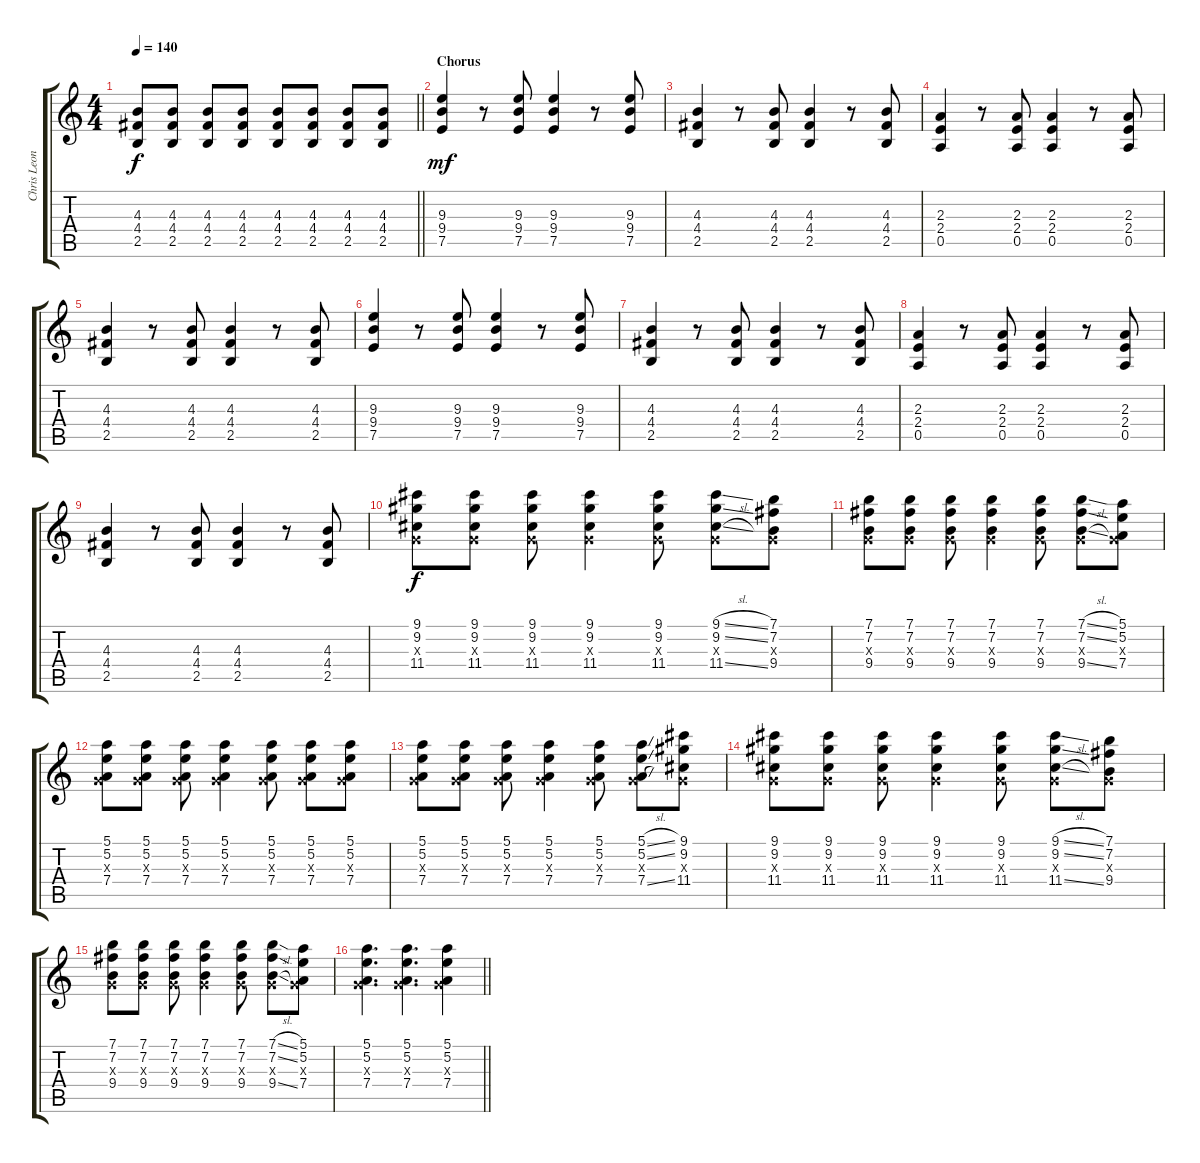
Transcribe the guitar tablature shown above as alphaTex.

\track ("Chris Leonard (3rd Guitarist)" "Chris Leon") {instrument distortionguitar}
\staff {score tabs}
\tuning (E4 B3 G3 D3 A2 E2) {hide}
\ts (4 4)
\tempo 140
\clef g2
\barLineRight lightlight
\ks c
(4.3 4.4 2.5).8{dy f} (4.3 4.4 2.5).8 (4.3 4.4 2.5).8 (4.3 4.4 2.5).8 (4.3 4.4 2.5).8 (4.3 4.4 2.5).8 (4.3 4.4 2.5).8 (4.3 4.4 2.5).8 |
\section ("" "Chorus")
(9.3 9.4 7.5).4{dy mf volume 16 instrument distortionguitar} r.8 (9.3 9.4 7.5).8 (9.3 9.4 7.5).4 r.8 (9.3 9.4 7.5).8 |
(4.3 4.4 2.5).4 r.8 (4.3 4.4 2.5).8 (4.3 4.4 2.5).4 r.8 (4.3 4.4 2.5).8 |
(2.3 2.4 0.5).4{volume 16 instrument distortionguitar} r.8 (2.3 2.4 0.5).8 (2.3 2.4 0.5).4 r.8 (2.3 2.4 0.5).8 |
(4.3 4.4 2.5).4 r.8 (4.3 4.4 2.5).8 (4.3 4.4 2.5).4 r.8 (4.3 4.4 2.5).8 |
(9.3 9.4 7.5).4{volume 16 instrument distortionguitar} r.8 (9.3 9.4 7.5).8 (9.3 9.4 7.5).4 r.8 (9.3 9.4 7.5).8 |
(4.3 4.4 2.5).4 r.8 (4.3 4.4 2.5).8 (4.3 4.4 2.5).4 r.8 (4.3 4.4 2.5).8 |
(2.3 2.4 0.5).4{volume 16 instrument distortionguitar} r.8 (2.3 2.4 0.5).8 (2.3 2.4 0.5).4 r.8 (2.3 2.4 0.5).8 |
(4.3 4.4 2.5).4 r.8 (4.3 4.4 2.5).8 (4.3 4.4 2.5).4 r.8 (4.3 4.4 2.5).8 |
(9.1 9.2 0.3{x} 11.4).8{dy f volume 16} (9.1 9.2 0.3{x} 11.4).8 (9.1 9.2 0.3{x} 11.4).8 (9.1 9.2 0.3{x} 11.4).4 (9.1 9.2 0.3{x} 11.4).8 (9.1{sl} 9.2{sl} 0.3{x} 11.4{sl}).8 (7.1 7.2 0.3{x} 9.4).8 |
(7.1 7.2 0.3{x} 9.4).8 (7.1 7.2 0.3{x} 9.4).8 (7.1 7.2 0.3{x} 9.4).8 (7.1 7.2 0.3{x} 9.4).4 (7.1 7.2 0.3{x} 9.4).8 (7.1{sl} 7.2{sl} 0.3{x} 9.4{sl}).8 (5.1 5.2 0.3{x} 7.4).8 |
(5.1 5.2 0.3{x} 7.4).8 (5.1 5.2 0.3{x} 7.4).8 (5.1 5.2 0.3{x} 7.4).8 (5.1 5.2 0.3{x} 7.4).4 (5.1 5.2 0.3{x} 7.4).8 (5.1 5.2 0.3{x} 7.4).8 (5.1 5.2 0.3{x} 7.4).8 |
(5.1 5.2 0.3{x} 7.4).8 (5.1 5.2 0.3{x} 7.4).8 (5.1 5.2 0.3{x} 7.4).8 (5.1 5.2 0.3{x} 7.4).4 (5.1 5.2 0.3{x} 7.4).8 (5.1{sl} 5.2{sl} 0.3{x} 7.4{sl}).8 (9.1 9.2 0.3{x} 11.4).8 |
(9.1 9.2 0.3{x} 11.4).8{volume 16} (9.1 9.2 0.3{x} 11.4).8 (9.1 9.2 0.3{x} 11.4).8 (9.1 9.2 0.3{x} 11.4).4 (9.1 9.2 0.3{x} 11.4).8 (9.1{sl} 9.2{sl} 0.3{x} 11.4{sl}).8 (7.1 7.2 0.3{x} 9.4).8 |
(7.1 7.2 0.3{x} 9.4).8 (7.1 7.2 0.3{x} 9.4).8 (7.1 7.2 0.3{x} 9.4).8 (7.1 7.2 0.3{x} 9.4).4 (7.1 7.2 0.3{x} 9.4).8 (7.1{sl} 7.2{sl} 0.3{x} 9.4{sl}).8 (5.1 5.2 0.3{x} 7.4).8 |
\barLineRight lightlight
(5.1 5.2 0.3{x} 7.4).4{d} (5.1 5.2 0.3{x} 7.4).4{d} (5.1 5.2 0.3{x} 7.4).4
